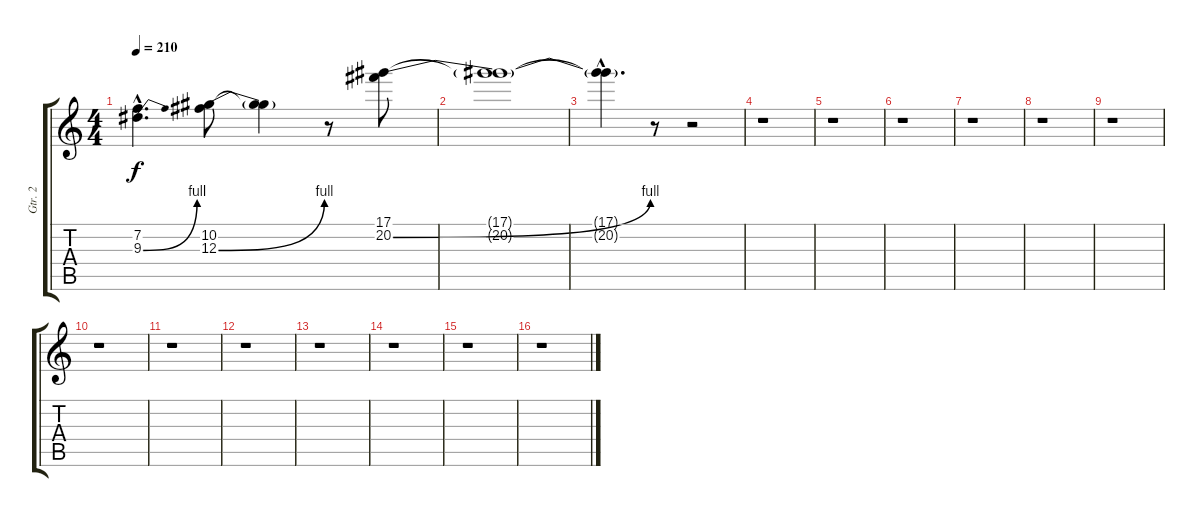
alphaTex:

\track ("Gtr. 2" "Gtr. 2") {instrument distortionguitar}
\staff {score tabs}
\tuning (Eb4 Bb3 Gb3 Db3 Ab2 Eb2) {hide}
\ts (4 4)
\tempo 210
\clef g2
\ks c
(7.2{hac} 9.3{be (bend 0 0 60 4) hac}).4{d dy f} (10.2 12.3{be (bend 0 0 60 4)}).8 (10.2{t} 12.3{t}).4 r.8 (17.1 20.2{be (bend 0 0 60 4)}).8 |
(17.1{t} 20.2{t}).1 |
(17.1{hac t} 20.2{hac t}).4{d} r.8 r.2 |
r.1 |
r.1 |
r.1 |
r.1 |
r.1 |
r.1 |
r.1 |
r.1 |
r.1 |
r.1 |
r.1 |
r.1 |
r.1
